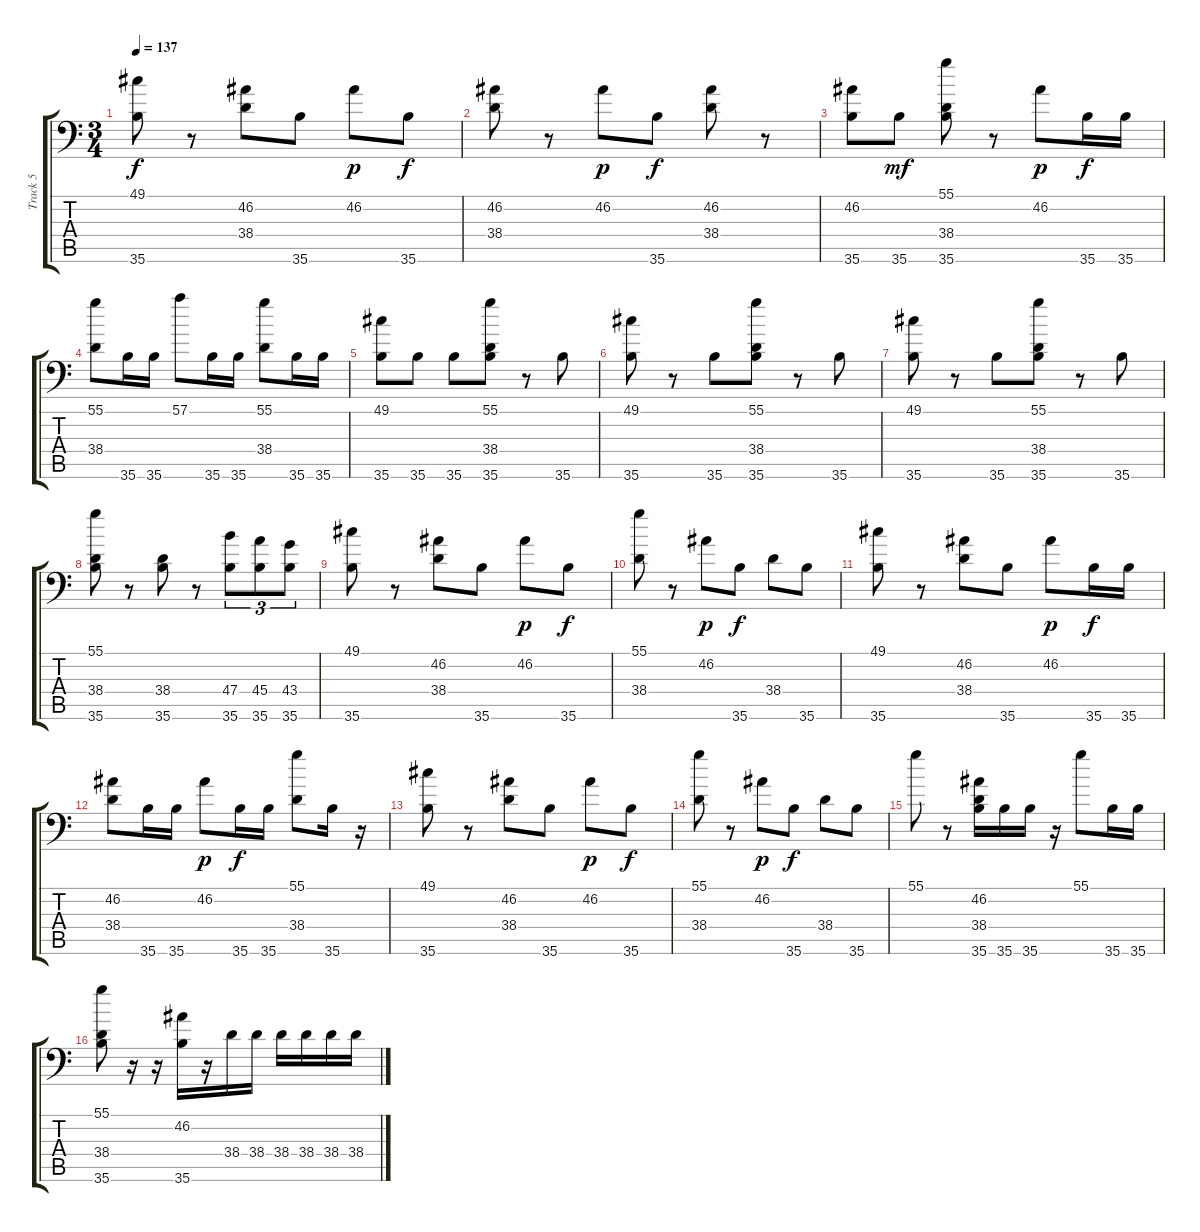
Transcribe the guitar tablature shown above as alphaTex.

\track ("Track 5" "Track 5") {instrument acousticgrandpiano}
\staff {score tabs}
\tuning (C-1 C-1 C-1 C-1 C-1 C-1) {hide}
\ts (3 4)
\tempo 137
\clef f4
\ks c
(49.1 35.6).8{dy f} r.8 (46.2 38.4).8 35.6.8 46.2.8{dy p} 35.6.8{dy f} |
(46.2 38.4).8 r.8 46.2.8{dy p} 35.6.8{dy f} (46.2 38.4).8 r.8 |
(46.2 35.6).8 35.6.8{dy mf} (55.1 38.4 35.6).8 r.8 46.2.8{dy p} 35.6.16{dy f} 35.6.16 |
(55.1 38.4).8 35.6.16 35.6.16 57.1.8 35.6.16 35.6.16 (55.1 38.4).8 35.6.16 35.6.16 |
(49.1 35.6).8 35.6.8 35.6.8 (55.1 38.4 35.6).8 r.8 35.6.8 |
(49.1 35.6).8 r.8 35.6.8 (55.1 38.4 35.6).8 r.8 35.6.8 |
(49.1 35.6).8 r.8 35.6.8 (55.1 38.4 35.6).8 r.8 35.6.8 |
(55.1 38.4 35.6).8 r.8 (38.4 35.6).8 r.8 (47.4 35.6).8{tu (3 2)} (45.4 35.6).8{tu (3 2)} (43.4 35.6).8{tu (3 2)} |
(49.1 35.6).8 r.8 (46.2 38.4).8 35.6.8 46.2.8{dy p} 35.6.8{dy f} |
(55.1 38.4).8 r.8 46.2.8{dy p} 35.6.8{dy f} 38.4.8 35.6.8 |
(49.1 35.6).8 r.8 (46.2 38.4).8 35.6.8 46.2.8{dy p} 35.6.16{dy f} 35.6.16 |
(46.2 38.4).8 35.6.16 35.6.16 46.2.8{dy p} 35.6.16{dy f} 35.6.16 (55.1 38.4).8 35.6.16 r.16 |
(49.1 35.6).8 r.8 (46.2 38.4).8 35.6.8 46.2.8{dy p} 35.6.8{dy f} |
(55.1 38.4).8 r.8 46.2.8{dy p} 35.6.8{dy f} 38.4.8 35.6.8 |
55.1.8 r.8 (46.2 38.4 35.6).16 35.6.16 35.6.16 r.16 55.1.8 35.6.16 35.6.16 |
(55.1 38.4 35.6).8 r.16 r.16 (46.2 35.6).16 r.16 38.4.16 38.4.16 38.4.16 38.4.16 38.4.16 38.4.16
